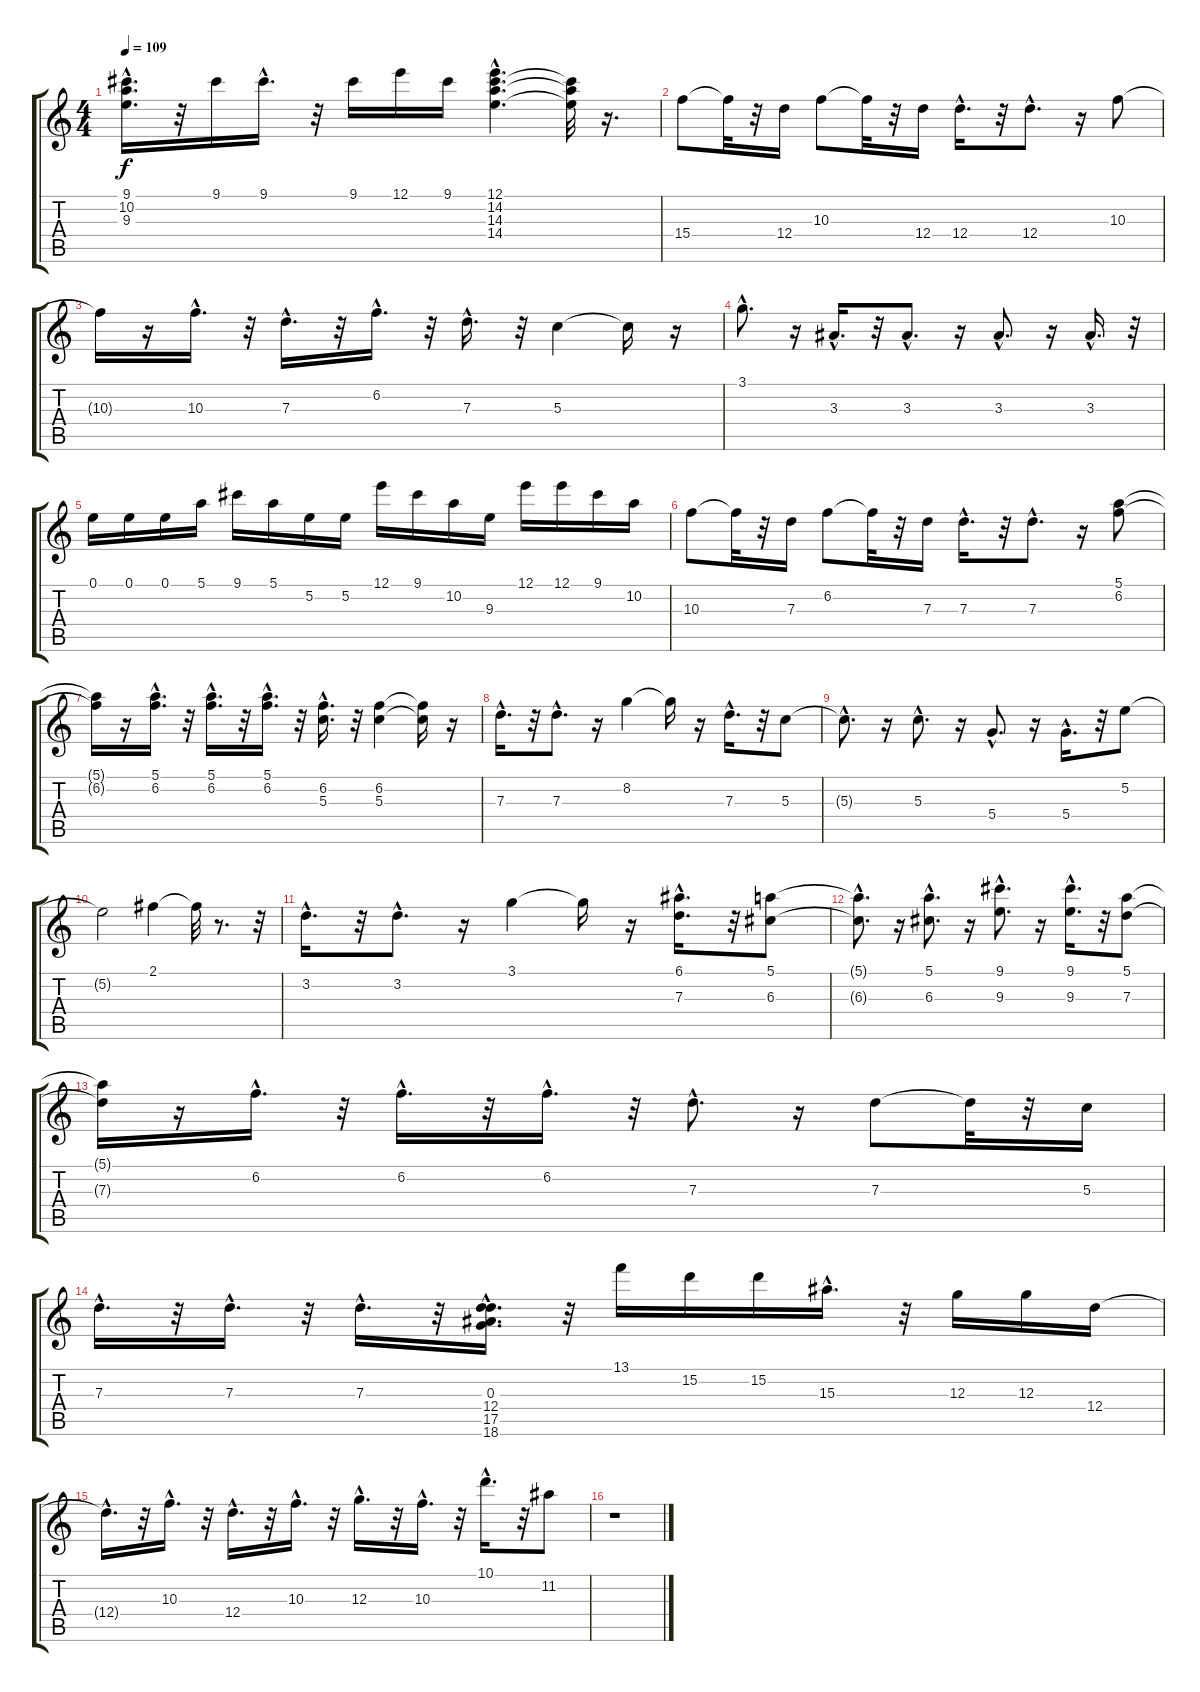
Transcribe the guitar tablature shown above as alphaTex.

\track "" {instrument acousticguitarnylon}
\staff {score tabs}
\tuning (E4 B3 G3 D3 A2 E2) {hide}
\ts (4 4)
\tempo 109
\clef g2
\ks c
(9.1{hac} 10.2{hac} 9.3{hac}).16{d dy f} r.32 9.1.16 9.1{hac}.16{d} r.32 9.1.16 12.1.16 9.1.16 (12.1{hac} 14.2{hac} 14.3{hac} 14.4{hac}).4{d} (14.2{t} 14.3{t} 14.4{t}).32 r.16{d} |
15.4.8 15.4{t}.32 r.32 12.4.16 10.3.8 10.3{t}.32 r.32 12.4.16 12.4{hac}.16{d} r.32 12.4{hac}.8{d} r.16 10.3.8 |
10.3{t}.16 r.16 10.3{hac}.16{d} r.32 7.3{hac}.16{d} r.32 6.2{hac}.16{d} r.32 7.3{hac}.16{d} r.32 5.3.4 5.3{t}.16 r.16 |
3.1{hac}.8{d} r.16 3.3{hac}.16{d} r.32 3.3{hac}.8{d} r.16 3.3{hac}.8{d} r.16 3.3{hac}.16{d} r.32 |
0.1.16 0.1.16 0.1.16 5.1.16 9.1.16 5.1.16 5.2.16 5.2.16 12.1.16 9.1.16 10.2.16 9.3.16 12.1.16 12.1.16 9.1.16 10.2.16 |
10.3.8 10.3{t}.32 r.32 7.3.16 6.2.8 6.2{t}.32 r.32 7.3.16 7.3{hac}.16{d} r.32 7.3{hac}.8{d} r.16 (5.1 6.2).8 |
(5.1{t} 6.2{t}).16 r.16 (5.1{hac} 6.2{hac}).16{d} r.32 (5.1{hac} 6.2{hac}).16{d} r.32 (5.1{hac} 6.2{hac}).16{d} r.32 (6.2{hac} 5.3{hac}).16{d} r.32 (6.2 5.3).4 (6.2{t} 5.3{t}).16 r.16 |
7.3{hac}.16{d} r.32 7.3{hac}.8{d} r.16 8.2.4 8.2{t}.16 r.16 7.3{hac}.16{d} r.32 5.3.8 |
5.3{hac t}.8{d} r.16 5.3{hac}.8{d} r.16 5.4{hac}.8{d} r.16 5.4{hac}.16{d} r.32 5.2.8 |
5.2{t}.2 2.1.4 2.1{t}.32 r.8{d} r.32 |
3.2{hac}.16{d} r.32 3.2{hac}.8{d} r.16 3.1.4 3.1{t}.16 r.16 (6.1{hac} 7.3{hac}).16{d} r.32 (5.1 6.3).8 |
(5.1{hac t} 6.3{hac t}).8{d} r.16 (5.1{hac} 6.3{hac}).8{d} r.16 (9.1{hac} 9.3{hac}).8{d} r.16 (9.1{hac} 9.3{hac}).16{d} r.32 (5.1 7.3).8 |
(5.1{t} 7.3{t}).16 r.16 6.2{hac}.16{d} r.32 6.2{hac}.16{d} r.32 6.2{hac}.16{d} r.32 7.3{hac}.8{d} r.16 7.3.8 7.3{t}.32 r.32 5.3.16 |
7.3{hac}.16{d} r.32 7.3{hac}.16{d} r.32 7.3{hac}.16{d} r.32 (0.3{hac} 12.4{hac} 17.5{hac} 18.6{hac}).16{d} r.32 13.1.16 15.2.16 15.2.16 15.3{hac}.16{d} r.32 12.3.16 12.3.16 12.4.16 |
12.4{hac t}.16{d} r.32 10.3{hac}.16{d} r.32 12.4{hac}.16{d} r.32 10.3{hac}.16{d} r.32 12.3{hac}.16{d} r.32 10.3{hac}.16{d} r.32 10.1{hac}.16{d} r.32 11.2.8 |
r.1
